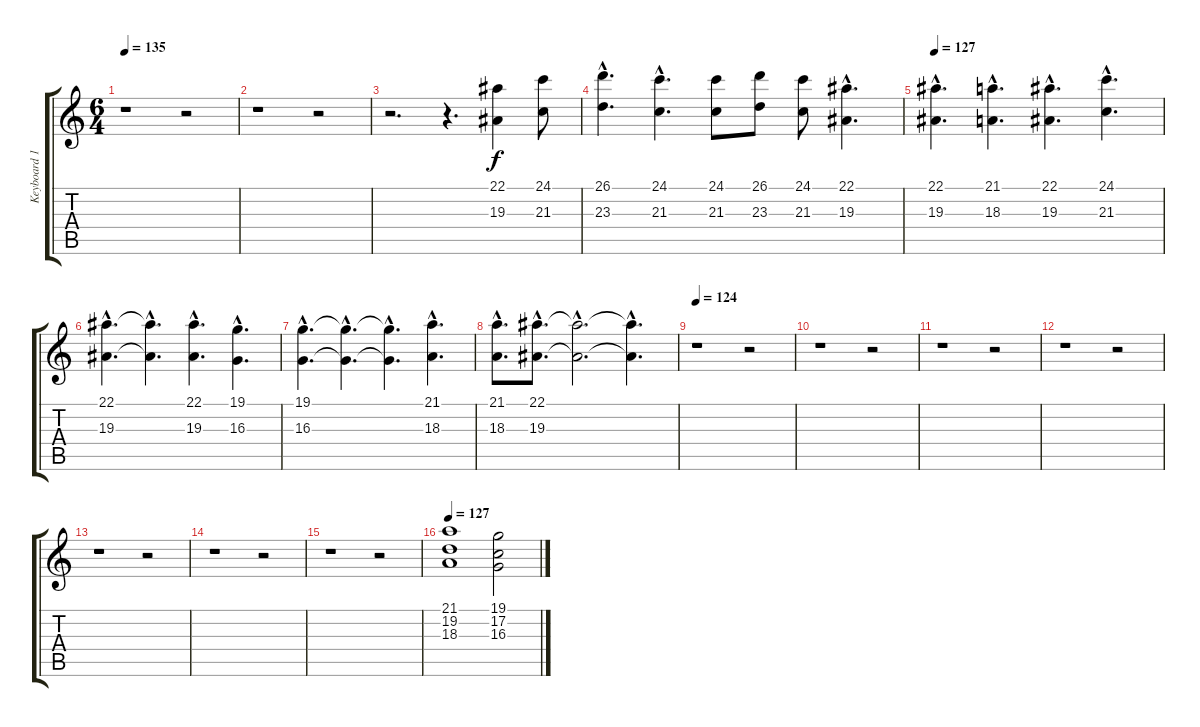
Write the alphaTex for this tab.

\track ("Keyboard 1" "Keyboard 1") {instrument stringensemble1}
\staff {score tabs}
\tuning (C4 G3 Eb3 Bb2 F2 C2) {hide}
\ts (6 4)
\section ("" "")
\tempo 135
\clef g2
\ks c
r.1{dy f} r.2 |
r.1 r.2 |
r.2{d} r.4{d} (22.1 19.3).4 (24.1 21.3).8 |
(26.1{hac} 23.3{hac}).4{d} (24.1{hac} 21.3{hac}).4{d} (24.1 21.3).8 (26.1 23.3).8 (24.1 21.3).8 (22.1{hac} 19.3{hac}).4{d} |
\section ("" "")
\tempo 127
(22.1{hac} 19.3{hac}).4{d} (21.1{hac} 18.3{hac}).4{d} (22.1{hac} 19.3{hac}).4{d} (24.1{hac} 21.3{hac}).4{d} |
(22.1{hac} 19.3{hac}).4{d} (22.1{hac t} 19.3{hac t}).4{d} (22.1{hac} 19.3{hac}).4{d} (19.1{hac} 16.3{hac}).4{d} |
\section ("" "")
(19.1{hac} 16.3{hac}).4{d} (19.1{hac t} 16.3{hac t}).4{d} (19.1{hac t} 16.3{hac t}).4{d} (21.1{hac} 18.3{hac}).4{d} |
(21.1{hac} 18.3{hac}).8{d} (22.1{hac} 19.3{hac}).8{d} (22.1{hac t} 19.3{hac t}).2{d} (22.1{hac t} 19.3{hac t}).4{d} |
\section ("" "")
\tempo 124
r.1 r.2 |
r.1 r.2 |
r.1 r.2 |
r.1 r.2 |
r.1 r.2 |
r.1 r.2 |
r.1 r.2 |
\section ("" "")
\tempo 127
(21.1 19.2 18.3).1{instrument stringensemble2} (19.1 17.2 16.3).2
